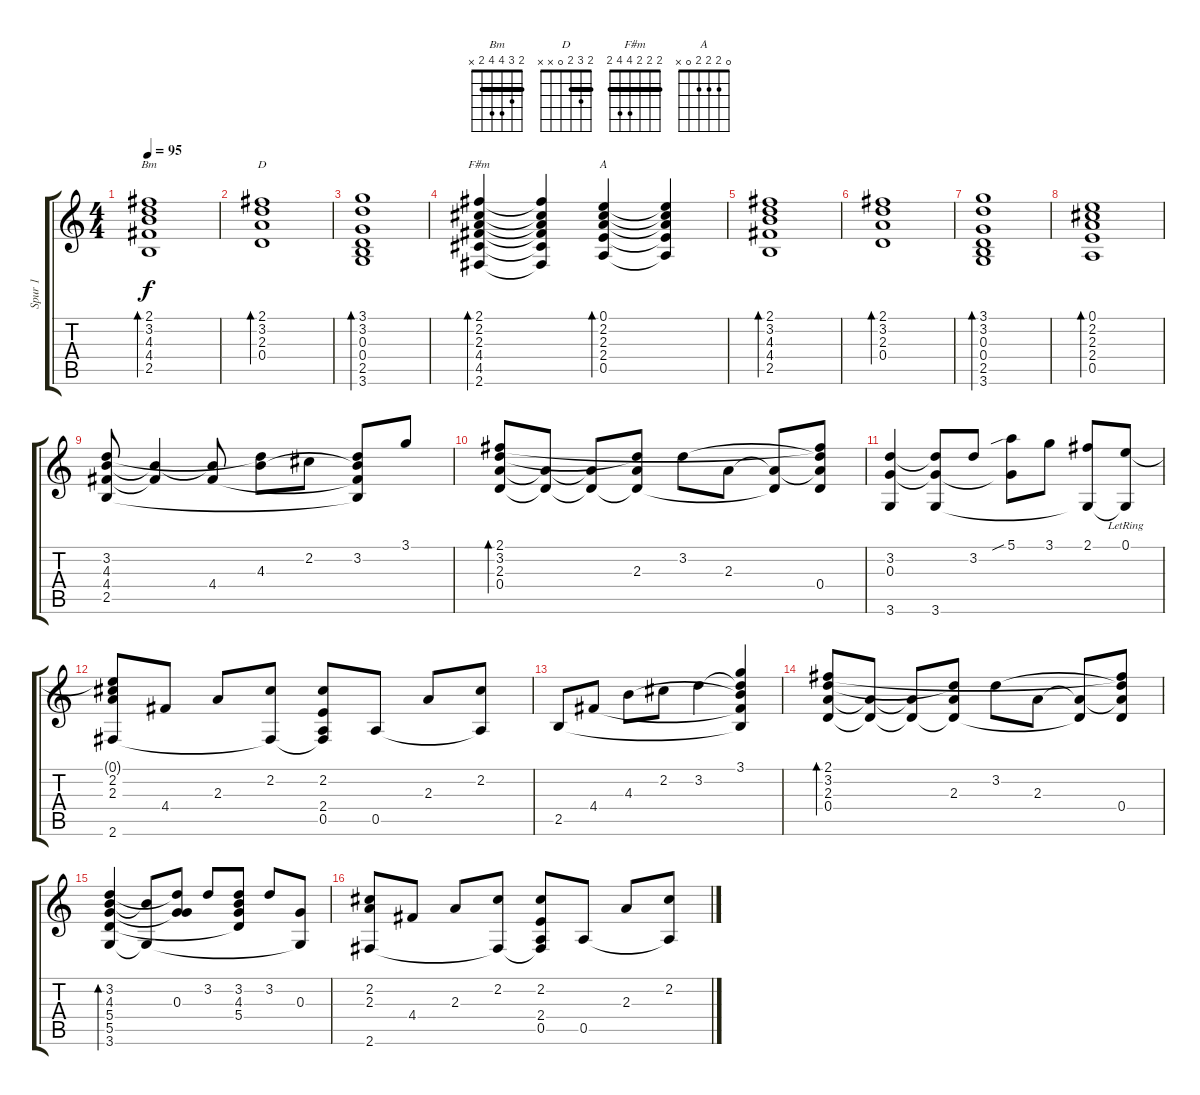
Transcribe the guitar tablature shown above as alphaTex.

\track ("Spur 1" "Spur 1") {instrument acousticguitarsteel}
\staff {score tabs}
\tuning (E4 B3 G3 D3 A2 E2) {hide}
\chord ("Bm" 2 3 4 4 2 x) {barre 2}
\chord ("D" 2 3 2 0 x x) {barre 2}
\chord ("F#m" 2 2 2 4 4 2) {barre 2}
\chord ("A" 0 2 2 2 0 x)
\ts (4 4)
\tempo 95
\clef g2
\ks c
(2.1 3.2 4.3 4.4 2.5).1{bd 120 ch "Bm" dy f} |
(2.1 3.2 2.3 0.4).1{bd 120 ch "D"} |
(3.1 3.2 0.3 0.4 2.5 3.6).1{bd 240} |
(2.1 2.2 2.3 4.4 4.5 2.6).4{bd 240 ch "F#m"} (2.1{t} 2.2{t} 2.3{t} 4.4{t} 4.5{t} 2.6{t}).4 (0.1 2.2 2.3 2.4 0.5).4{bd 120 ch "A"} (0.1{t} 2.2{t} 2.3{t} 2.4{t} 0.5{t}).4 |
(2.1 3.2 4.3 4.4 2.5).1{bd 120} |
(2.1 3.2 2.3 0.4).1{bd 120} |
(3.1 3.2 0.3 0.4 2.5 3.6).1{bd 240} |
(0.1 2.2 2.3 2.4 0.5).1{bd 120} |
(3.2 4.3 4.4 2.5).8 (4.3{t} 4.4{t}).4 (4.3{t} 4.4).8 (3.2{t} 4.3).8 2.2.8 (3.2 4.3{t} 4.4{t} 2.5{t}).8 3.1.8 |
(2.1 3.2 2.3 0.4).8{bd 480} (2.3{t} 0.4{t}).8 (2.3{t} 0.4{t}).8 (3.2{t} 2.3 0.4{t}).8 3.2.8 2.3.8 (2.3{t} 0.4{t}).8 (2.1{t} 3.2{t} 2.3{t} 0.4).8 |
(3.2 0.3 3.6).4 (3.2{t} 0.3{t} 3.6).8 3.2.8 (5.1{sib} 0.3{t}).8 3.1.8 (2.1 3.6{t}).8 (0.1{lr} 3.6{t}).8 |
(0.1{t} 2.2 2.3 2.6).8 4.4.8 2.3.8 (2.2 2.6{t}).8 (2.2 2.4 0.5 2.6{t}).8 0.5.8 2.3.8 (2.2 0.5{t}).8 |
2.5.8 4.4.8 4.3.8 2.2.8 3.2.4 (3.1 3.2{t} 4.3{t} 4.4{t} 2.5{t}).4 |
(2.1 3.2 2.3 0.4).8{bd 480} (2.3{t} 0.4{t}).8 (2.3{t} 0.4{t}).8 (3.2{t} 2.3 0.4{t}).8 3.2.8 2.3.8 (2.3{t} 0.4{t}).8 (2.1{t} 3.2{t} 2.3{t} 0.4).8 |
(3.2 4.3 5.4 5.5 3.6).4{bd 240} (4.3{t} 3.6{t}).8 (3.2{t} 0.3 5.4{t}).8 3.2.8 (3.2 4.3 5.4 5.5{t}).8 3.2.8 (0.3 3.6{t}).8 |
(2.2 2.3 2.6).8 4.4.8 2.3.8 (2.2 2.6{t}).8 (2.2 2.4 0.5 2.6{t}).8 0.5.8 2.3.8 (2.2 0.5{t}).8
